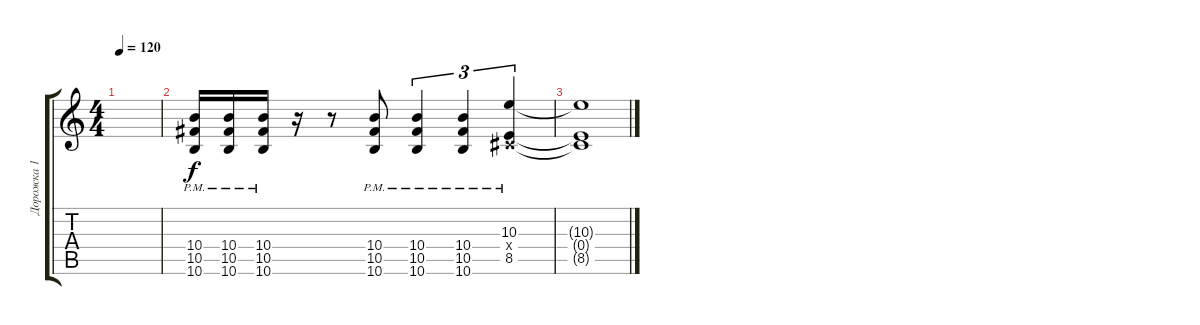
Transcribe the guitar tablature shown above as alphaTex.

\track ("Дорожка 1" "Дорожка 1") {instrument acousticguitarsteel}
\staff {score tabs}
\tuning (Eb4 Bb3 Gb3 Db3 Ab2 Db2) {hide}
\ts (4 4)
\tempo 120
\clef g2
\ks c
|
(10.4{pm} 10.5{pm} 10.6{pm}).16 (10.4{pm} 10.5{pm} 10.6{pm}).16 (10.4{pm} 10.5{pm} 10.6{pm}).16 r.16 r.8 (10.4{pm} 10.5{pm} 10.6{pm}).8 (10.4{pm} 10.5{pm} 10.6{pm}).4{tu (3 2)} (10.4{pm} 10.5{pm} 10.6{pm}).4{tu (3 2)} (10.3 0.4{pm x} 8.5{pm}).4{tu (3 2)} |
(10.3{t} 0.4{t} 8.5{t}).1
